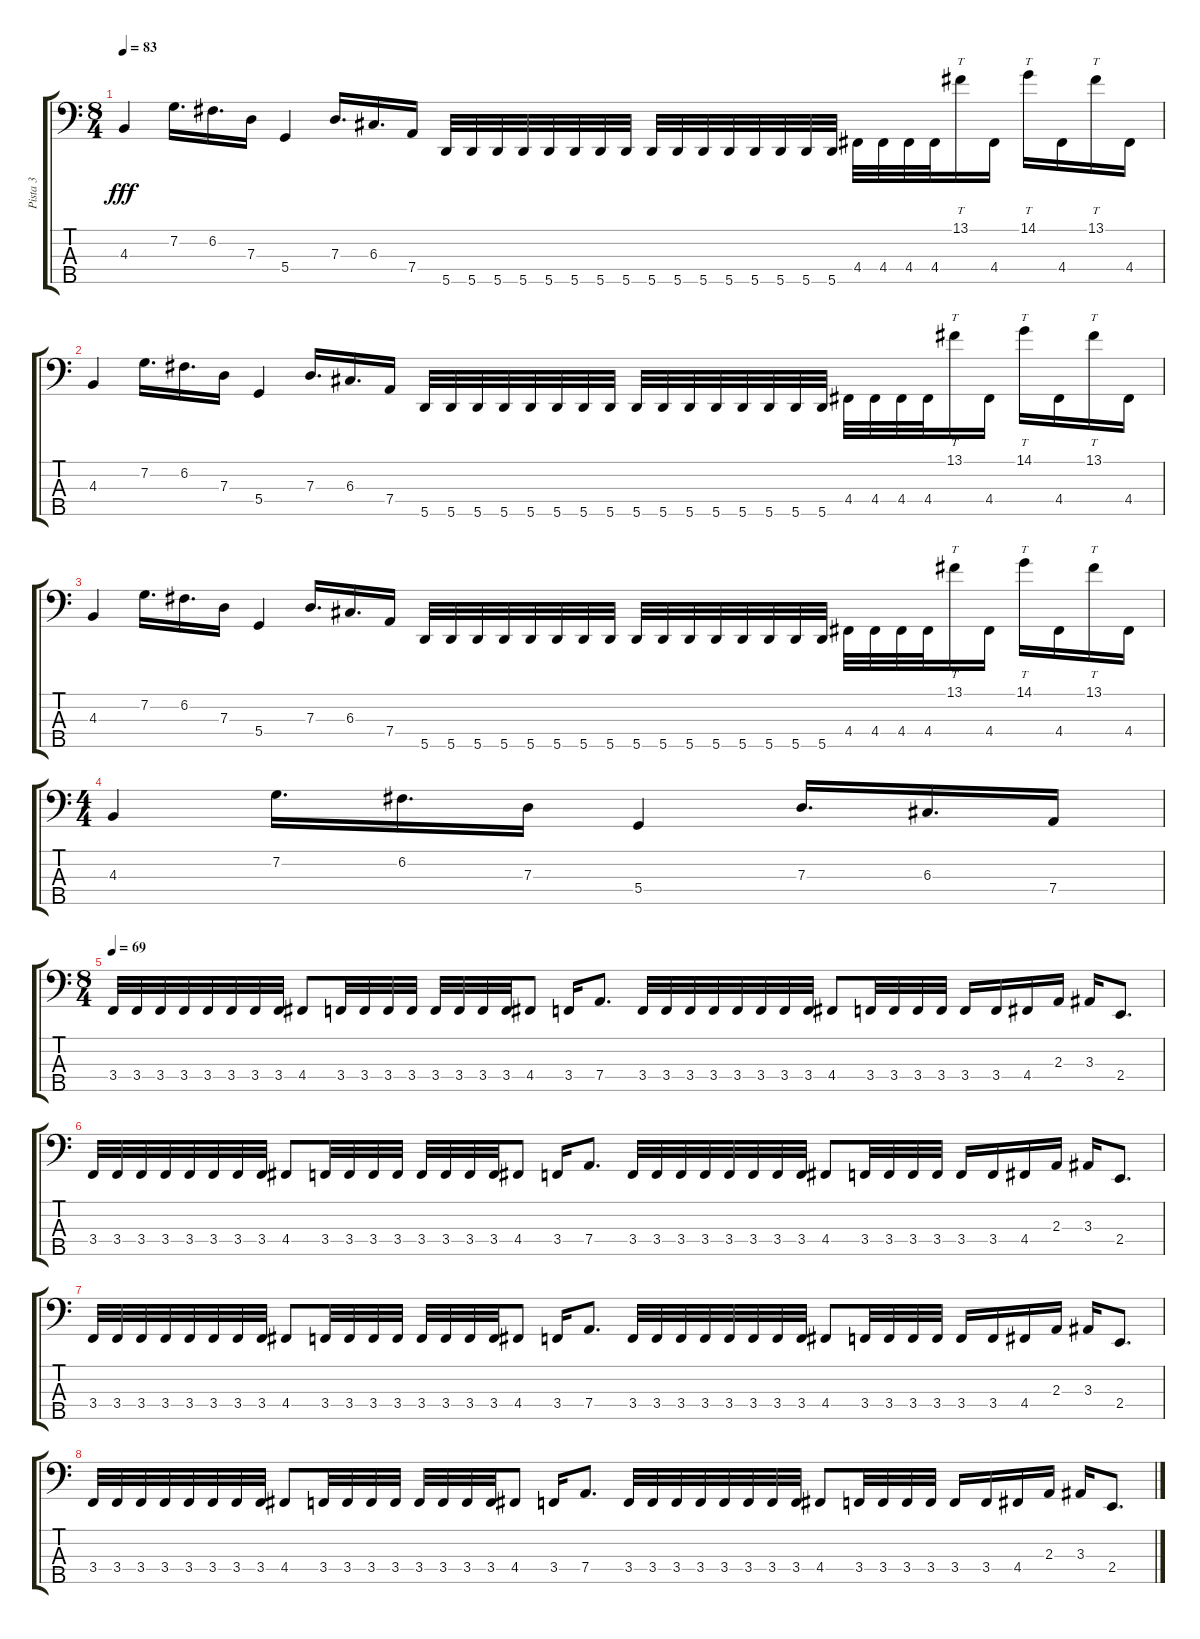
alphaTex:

\track ("Pista 3" "Pista 3") {instrument electricbassfinger}
\staff {score tabs}
\tuning (F2 C2 G1 D1 A0) {hide}
\ts (8 4)
\tempo 83
\clef f4
\ks c
4.3.4{dy fff} 7.2.16{d} 6.2.16{d} 7.3.16 5.4.4 7.3.16{d} 6.3.16{d} 7.4.16 5.5.32 5.5.32 5.5.32 5.5.32 5.5.32 5.5.32 5.5.32 5.5.32 5.5.32 5.5.32 5.5.32 5.5.32 5.5.32 5.5.32 5.5.32 5.5.32 4.4.32 4.4.32 4.4.32 4.4.32 13.1.16{tt} 4.4.16 14.1.16{tt} 4.4.16 13.1.16{tt} 4.4.16 |
4.3.4 7.2.16{d} 6.2.16{d} 7.3.16 5.4.4 7.3.16{d} 6.3.16{d} 7.4.16 5.5.32 5.5.32 5.5.32 5.5.32 5.5.32 5.5.32 5.5.32 5.5.32 5.5.32 5.5.32 5.5.32 5.5.32 5.5.32 5.5.32 5.5.32 5.5.32 4.4.32 4.4.32 4.4.32 4.4.32 13.1.16{tt} 4.4.16 14.1.16{tt} 4.4.16 13.1.16{tt} 4.4.16 |
4.3.4 7.2.16{d} 6.2.16{d} 7.3.16 5.4.4 7.3.16{d} 6.3.16{d} 7.4.16 5.5.32 5.5.32 5.5.32 5.5.32 5.5.32 5.5.32 5.5.32 5.5.32 5.5.32 5.5.32 5.5.32 5.5.32 5.5.32 5.5.32 5.5.32 5.5.32 4.4.32 4.4.32 4.4.32 4.4.32 13.1.16{tt} 4.4.16 14.1.16{tt} 4.4.16 13.1.16{tt} 4.4.16 |
\ts (4 4)
4.3.4 7.2.16{d} 6.2.16{d} 7.3.16 5.4.4 7.3.16{d} 6.3.16{d} 7.4.16 |
\ts (8 4)
\tempo 69
3.4.32 3.4.32 3.4.32 3.4.32 3.4.32 3.4.32 3.4.32 3.4.32 4.4.8 3.4.32 3.4.32 3.4.32 3.4.32 3.4.32 3.4.32 3.4.32 3.4.32 4.4.8 3.4.16 7.4.8{d} 3.4.32 3.4.32 3.4.32 3.4.32 3.4.32 3.4.32 3.4.32 3.4.32 4.4.8 3.4.32 3.4.32 3.4.32 3.4.32 3.4.16 3.4.16 4.4.16 2.3.16 3.3.16 2.4.8{d} |
3.4.32 3.4.32 3.4.32 3.4.32 3.4.32 3.4.32 3.4.32 3.4.32 4.4.8 3.4.32 3.4.32 3.4.32 3.4.32 3.4.32 3.4.32 3.4.32 3.4.32 4.4.8 3.4.16 7.4.8{d} 3.4.32 3.4.32 3.4.32 3.4.32 3.4.32 3.4.32 3.4.32 3.4.32 4.4.8 3.4.32 3.4.32 3.4.32 3.4.32 3.4.16 3.4.16 4.4.16 2.3.16 3.3.16 2.4.8{d} |
3.4.32 3.4.32 3.4.32 3.4.32 3.4.32 3.4.32 3.4.32 3.4.32 4.4.8 3.4.32 3.4.32 3.4.32 3.4.32 3.4.32 3.4.32 3.4.32 3.4.32 4.4.8 3.4.16 7.4.8{d} 3.4.32 3.4.32 3.4.32 3.4.32 3.4.32 3.4.32 3.4.32 3.4.32 4.4.8 3.4.32 3.4.32 3.4.32 3.4.32 3.4.16 3.4.16 4.4.16 2.3.16 3.3.16 2.4.8{d} |
3.4.32 3.4.32 3.4.32 3.4.32 3.4.32 3.4.32 3.4.32 3.4.32 4.4.8 3.4.32 3.4.32 3.4.32 3.4.32 3.4.32 3.4.32 3.4.32 3.4.32 4.4.8 3.4.16 7.4.8{d} 3.4.32 3.4.32 3.4.32 3.4.32 3.4.32 3.4.32 3.4.32 3.4.32 4.4.8 3.4.32 3.4.32 3.4.32 3.4.32 3.4.16 3.4.16 4.4.16 2.3.16 3.3.16 2.4.8{d}
